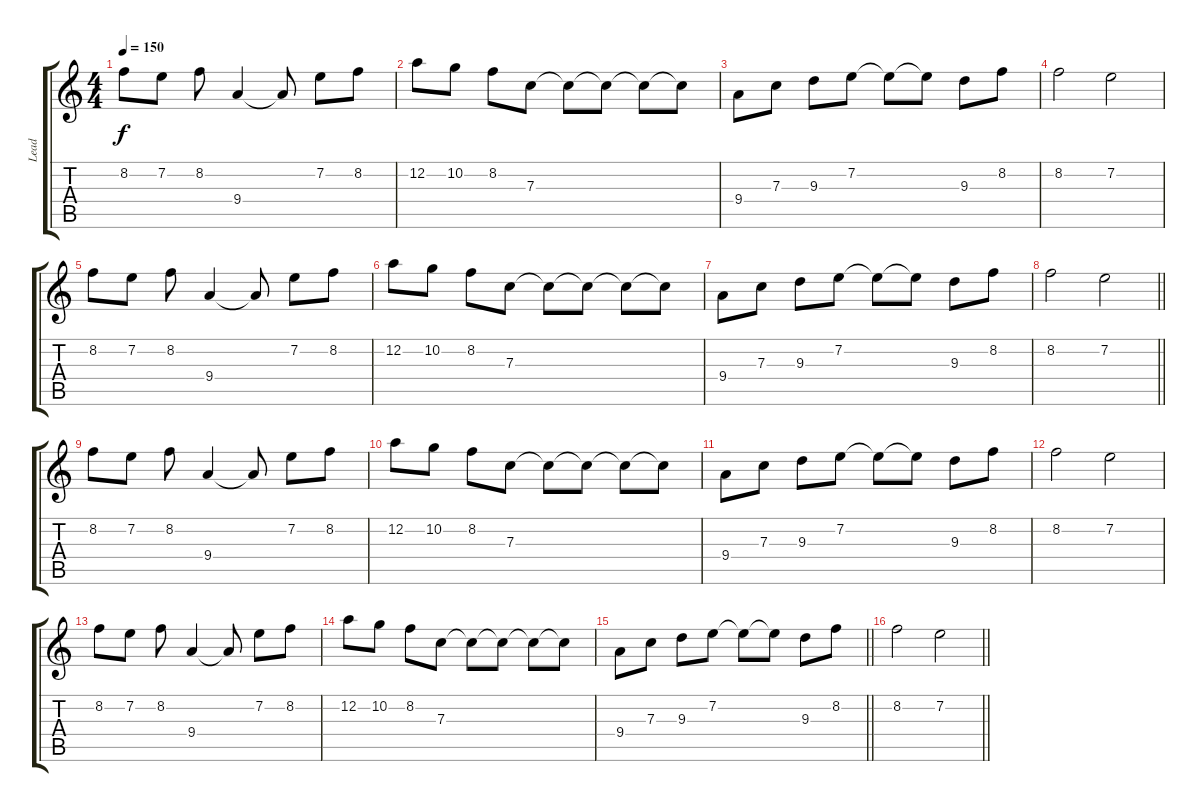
\track ("Lead" "Lead") {instrument distortionguitar}
\staff {score tabs}
\tuning (D4 A3 F3 C3 G2 D2) {hide}
\ts (4 4)
\tempo 150
\clef g2
\ks c
8.2.8{dy f} 7.2.8 8.2.8 9.4.4 9.4{t}.8 7.2.8 8.2.8 |
12.2.8 10.2.8 8.2.8 7.3.8 7.3{t}.8 7.3{t}.8 7.3{t}.8 7.3{t}.8 |
9.4.8 7.3.8 9.3.8 7.2.8 7.2{t}.8 7.2{t}.8 9.3.8 8.2.8 |
8.2.2 7.2.2 |
8.2.8 7.2.8 8.2.8 9.4.4 9.4{t}.8 7.2.8 8.2.8 |
12.2.8 10.2.8 8.2.8 7.3.8 7.3{t}.8 7.3{t}.8 7.3{t}.8 7.3{t}.8 |
9.4.8 7.3.8 9.3.8 7.2.8 7.2{t}.8 7.2{t}.8 9.3.8 8.2.8 |
\barLineRight lightlight
8.2.2 7.2.2 |
\section ("" "")
8.2.8 7.2.8 8.2.8 9.4.4 9.4{t}.8 7.2.8 8.2.8 |
12.2.8 10.2.8 8.2.8 7.3.8 7.3{t}.8 7.3{t}.8 7.3{t}.8 7.3{t}.8 |
9.4.8 7.3.8 9.3.8 7.2.8 7.2{t}.8 7.2{t}.8 9.3.8 8.2.8 |
8.2.2 7.2.2 |
8.2.8 7.2.8 8.2.8 9.4.4 9.4{t}.8 7.2.8 8.2.8 |
12.2.8 10.2.8 8.2.8 7.3.8 7.3{t}.8 7.3{t}.8 7.3{t}.8 7.3{t}.8 |
\barLineRight lightlight
9.4.8 7.3.8 9.3.8 7.2.8 7.2{t}.8 7.2{t}.8 9.3.8 8.2.8 |
\barLineRight lightlight
8.2.2 7.2.2
